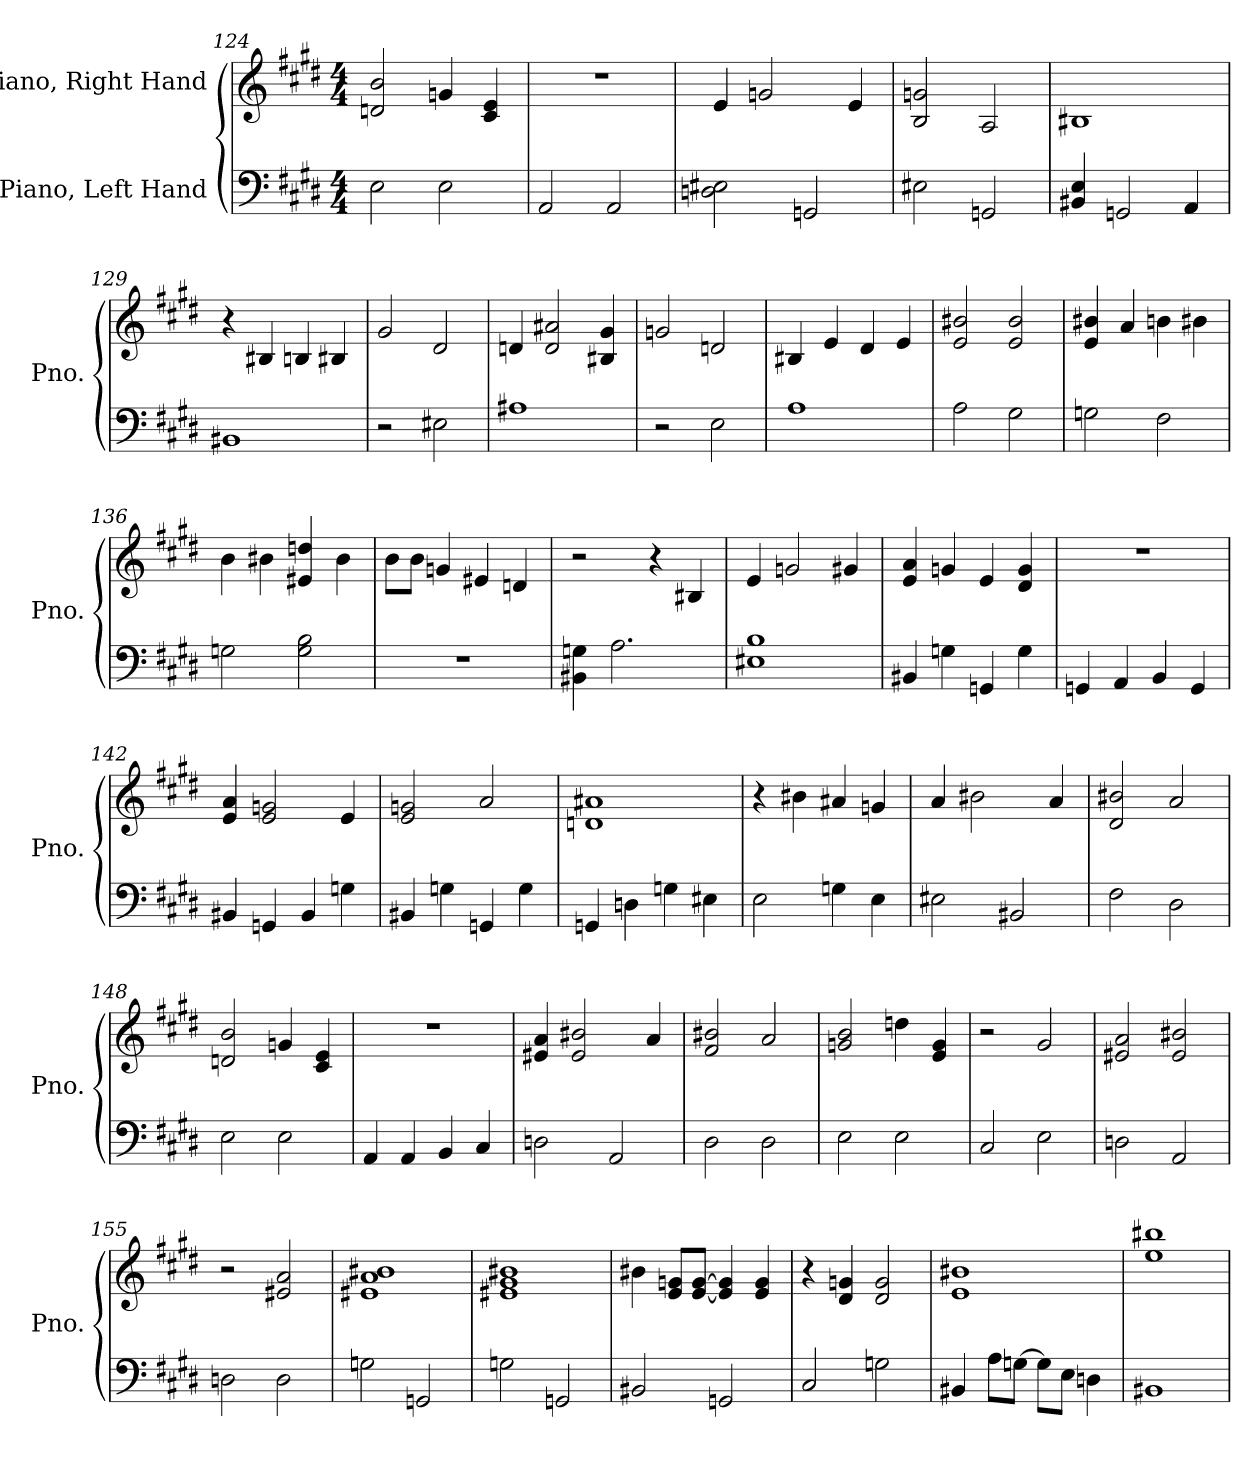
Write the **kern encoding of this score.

**kern	**kern
*part2	*part1
*staff2	*staff1
*I"Piano, Left Hand	*I"Piano, Right Hand
*I'Pno.	*I'Pno.
*clefF4	*clefG2
*k[f#c#g#d#]	*k[f#c#g#d#]
*M4/4	*M4/4
=124	=124
2E\	2dn/ 2b/
2E\	4gn/
.	4c#/ 4e/
=125	=125
2AA/	1r
2AA/	.
=126	=126
2Dn\ 2E#X\	4e/
.	2gn/
2GGn/	.
.	4e/
=127	=127
2E#X\	2B/ 2gn/
2GGn/	2A/
!!LO:PB:g=z
=128	=128
4BB#X/ 4E/	1B#X
2GGn/	.
4AA/	.
=129	=129
1BB#X	4r
.	4B#X/
.	4Bn/
.	4B#X/
=130	=130
2r	2g#/
2E#X\	2d#/
=131	=131
1A#X	4dn/
.	2d/ 2a#X/
.	4B#X/ 4g#/
=132	=132
2r	2gn/
2E\	2dn/
=133	=133
1A	4B#X/
.	4e/
.	4d#/
.	4e/
=134	=134
2A\	2e/ 2b#X/
2G#\	2e/ 2b#/
!!LO:LB:g=z
=135	=135
2Gn\	4e/ 4b#X/
.	4a/
2F#\	4bn\
.	4b#X\
=136	=136
2Gn\	4b\
.	4b#X\
2G\ 2B\	4e#X/ 4ddn/
.	4b#\
=137	=137
1r	8b\L
.	8b\J
.	4gn/
.	4e#X/
.	4dn/
=138	=138
4BB#X\ 4Gn\	2r
2.A\	.
.	4r
.	4B#X/
=139	=139
1E#X 1B	4e/
.	2gn/
.	4g#X/
=140	=140
4BB#X/	4e/ 4a/
4Gn\	4gn/
4GGn/	4e/
4G\	4d#/ 4g/
!!LO:LB:g=z
=141	=141
4GGn/	1r
4AA/	.
4BB/	.
4GG/	.
=142	=142
4BB#X/	4e/ 4a/
4GGn/	2e/ 2gn/
4BB#/	.
4Gn\	4e/
=143	=143
4BB#X/	2e/ 2gn/
4Gn\	.
4GGn/	2a/
4G\	.
=144	=144
4GGn/	1dn 1a#X
4Dn\	.
4Gn\	.
4E#X\	.
=145	=145
2E\	4r
.	4b#X\
4Gn\	4a#X/
4E\	4gn/
=146	=146
2E#X\	4a/
.	2b#X\
2BB#X/	.
.	4a/
=147	=147
2F#\	2d#/ 2b#X/
2D#\	2a/
!!LO:LB:g=z
=148	=148
2E\	2dn/ 2b/
2E\	4gn/
.	4c#/ 4e/
=149	=149
4AA/	1r
4AA/	.
4BB/	.
4C#/	.
=150	=150
2Dn\	4e#X/ 4a/
.	2e#/ 2b#X/
2AA/	.
.	4a/
=151	=151
2D#\	2f#/ 2b#X/
2D#\	2a/
=152	=152
2E\	2gn/ 2b/
2E\	4ddn\
.	4e/ 4g/
=153	=153
2C#/	2r
2E\	2g#/
=154	=154
2Dn\	2e#X/ 2a/
2AA/	2e#/ 2b#X/
=155	=155
2Dn\	2r
2D\	2e#X/ 2a/
=156	=156
2Gn\	1e#X 1a 1b#X
2GGn/	.
!!LO:LB:g=z
=157	=157
2Gn\	1e#X 1g# 1b#X
2GGn/	.
=158	=158
2BB#X/	4b#X\
.	8e/ 8gn/L
.	[8e/ [8g/J
2GGn/	4e/] 4g/]
.	4e/ 4g/
=159	=159
2C#/	4r
.	4d#/ 4gn/
2Gn\	2d#/ 2g/
=160	=160
4BB#X/	1e 1b#X
8A\L	.
[8Gn\J	.
8G\L]	.
8E\J	.
4Dn\	.
=161	=161
1BB#X	1ee 1bb#X
=	=
*-	*-
